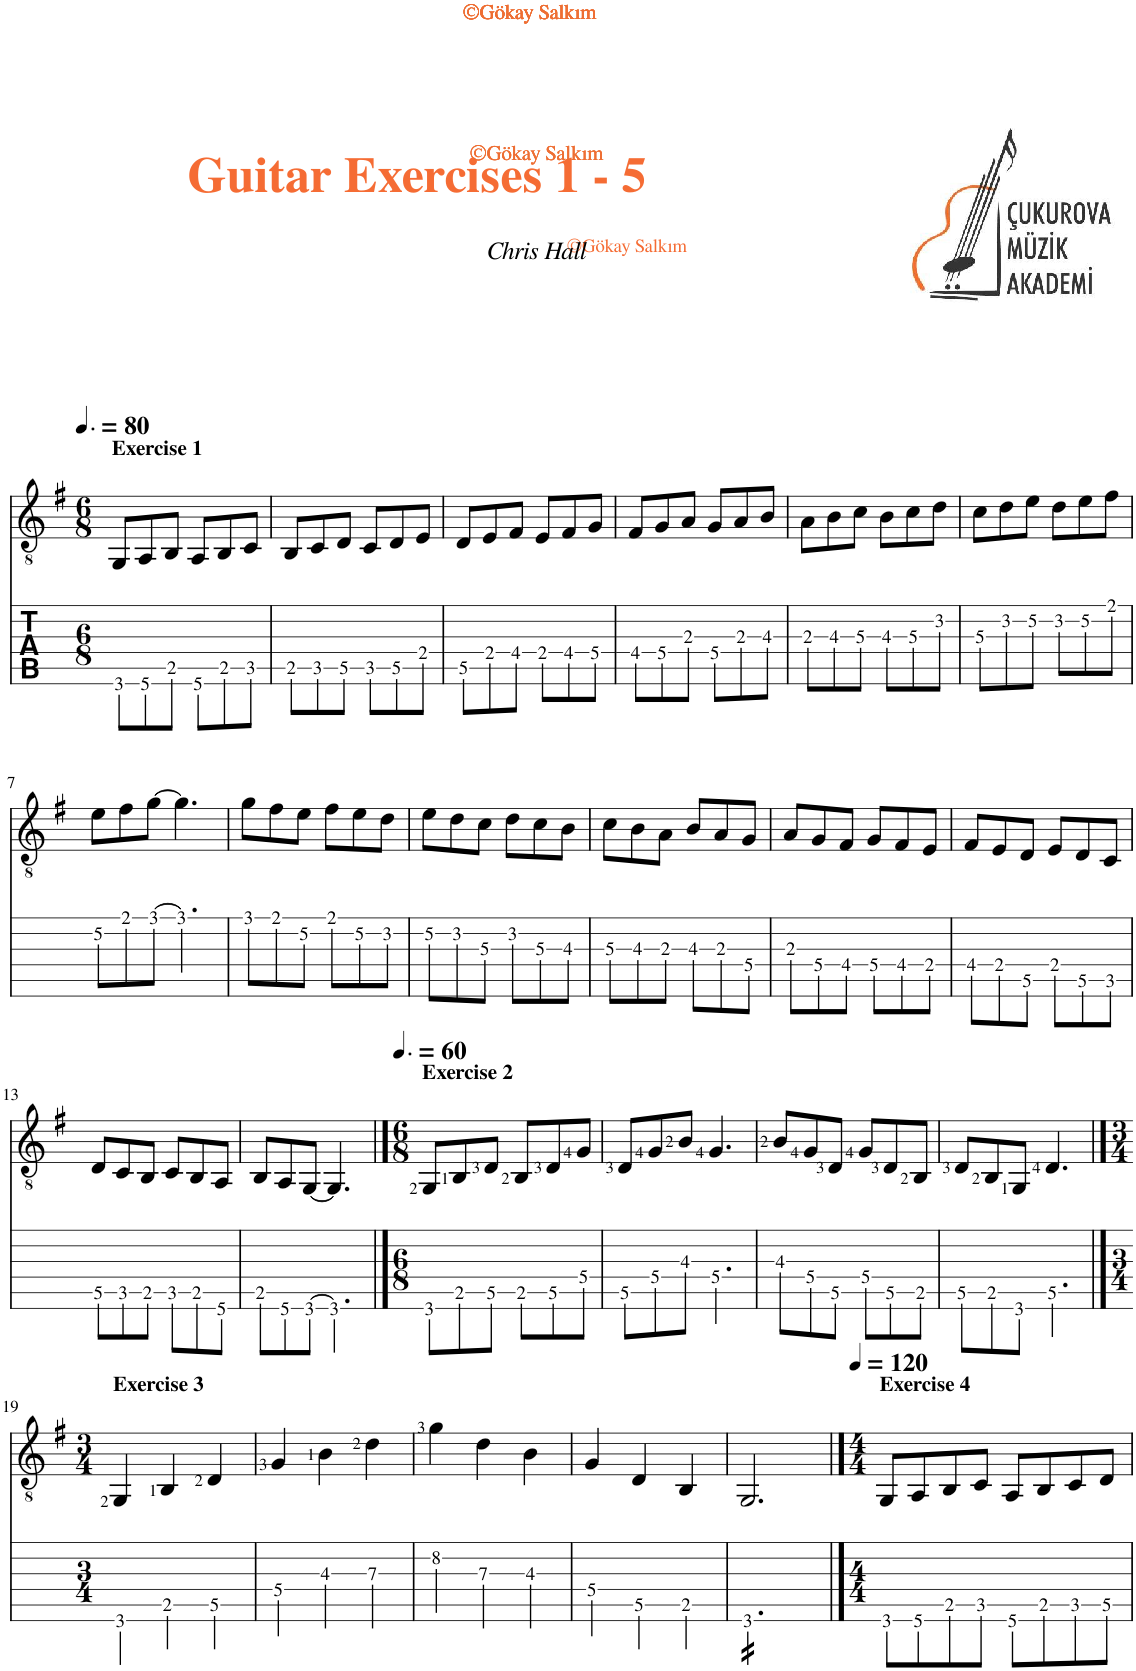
**kern	**kern
*part1	*part1
*staff2	*staff1
*I"Classical Guitar	*
*I'Guit.	*
*stria6	*
*	*clefGv2
*k[f#]	*k[f#]
*M6/8	*M6/8
*MM120	*MM120
=1	=1
!	!LO:TX:a:B:t=Exercise 1
8GG\L	8GG/L
8AA\	8AA/
8BB\J	8BB/J
8AA\L	8AA/L
8BB\	8BB/
8C\J	8C/J
=2	=2
8BB\L	8BB/L
8C\	8C/
8D\J	8D/J
8C\L	8C/L
8D\	8D/
8E\J	8E/J
=3	=3
8D\L	8D/L
8E\	8E/
8F#\J	8F#/J
8E\L	8E/L
8F#\	8F#/
8G\J	8G/J
=4	=4
8F#\L	8F#/L
8G\	8G/
8A\J	8A/J
8G\L	8G/L
8A\	8A/
8B\J	8B/J
=5	=5
8A\L	8A\L
8B\	8B\
8c\J	8c\J
8B\L	8B\L
8c\	8c\
8d\J	8d\J
=6	=6
8c\L	8c\L
8d\	8d\
8e\J	8e\J
8d\L	8d\L
8e\	8e\
8f#\J	8f#\J
!!LO:LB:g=z
=7	=7
8e\L	8e\L
8f#\	8f#\
[8g\J	[8g\J
4.g\]	4.g\]
=8	=8
8g\L	8g\L
8f#\	8f#\
8e\J	8e\J
8f#\L	8f#\L
8e\	8e\
8d\J	8d\J
=9	=9
8e\L	8e\L
8d\	8d\
8c\J	8c\J
8d\L	8d\L
8c\	8c\
8B\J	8B\J
=10	=10
8c\L	8c\L
8B\	8B\
8A\J	8A\J
8B\L	8B/L
8A\	8A/
8G\J	8G/J
=11	=11
8A\L	8A/L
8G\	8G/
8F#\J	8F#/J
8G\L	8G/L
8F#\	8F#/
8E\J	8E/J
=12	=12
8F#\L	8F#/L
8E\	8E/
8D\J	8D/J
8E\L	8E/L
8D\	8D/
8C\J	8C/J
!!LO:LB:g=z
=13	=13
8D\L	8D/L
8C\	8C/
8BB\J	8BB/J
8C\L	8C/L
8BB\	8BB/
8AA\J	8AA/J
=14	=14
8BB\L	8BB/L
8AA\	8AA/
[8GG\J	[8GG/J
4.GG\]	4.GG/]
==15	==15
*M6/8	*M6/8
*	*MM90
!	!LO:TX:a:B:t=Exercise 2
8GG\L	8GG/L
8BB\	8BB/
8D\J	8D/J
8BB\L	8BB/L
8D\	8D/
8G\J	8G/J
=16	=16
8D\L	8D/L
8G\	8G/
8B\J	8B/J
4.G\	4.G/
=17	=17
8B\L	8B/L
8G\	8G/
8D\J	8D/J
8G\L	8G/L
8D\	8D/
8BB\J	8BB/J
=18	=18
8D\L	8D/L
8BB\	8BB/
8GG\J	8GG/J
4.D\	4.D/
!!LO:LB:g=z
==19	==19
*M3/4	*M3/4
!	!LO:TX:a:B:t=Exercise 3
4GG\	4GG/
4BB\	4BB/
4D\	4D/
=20	=20
4G\	4G/
4B\	4B\
4d\	4d\
=21	=21
4g\	4g\
4d\	4d\
4B\	4B\
=22	=22
4G\	4G/
4D\	4D/
4BB\	4BB/
=23	=23
2.GG\	2.GG/
==24	==24
*M4/4	*M4/4
*	*MM120
!	!LO:TX:a:B:t=Exercise 4
8GG\L	8GG/L
8AA\	8AA/
8BB\	8BB/
8C\J	8C/J
8AA\L	8AA/L
8BB\	8BB/
8C\	8C/
8D\J	8D/J
=	=
*-	*-
